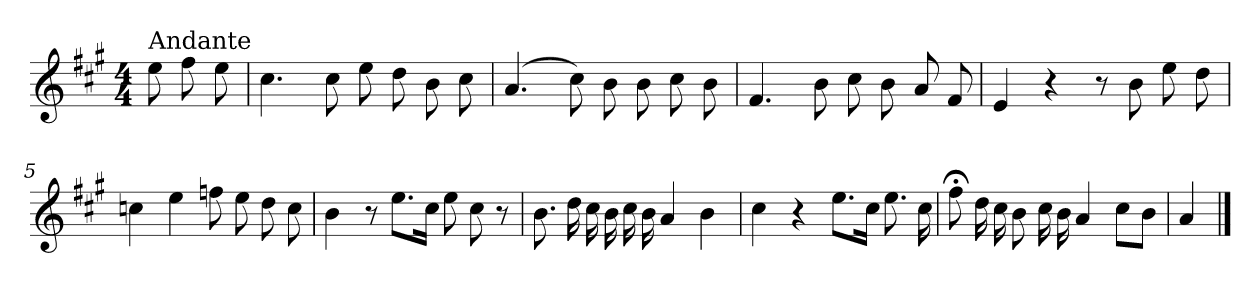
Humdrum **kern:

**kern
*part1
*staff1
*clefG2
*k[f#c#g#]
*A:
*M4/4
=
!LO:TX:a:t=Andante
8ee\
8ff#\
8ee\
=1
4.cc#\
8cc#\
8ee\
8dd\
8b\
8cc#\
=2
(>4.a/
8cc#\)
8b\
8b\
8cc#\
8b\
=3
4.f#/
8b\
8cc#\
8b\
8a/
8f#/
=4
4e/
4r
8r
8b\
8ee\
8dd\
!!LO:LB:g=z
=5
4ccn\
4ee\
8ffn\
8ee\
8dd\
8cc\
=6
4b\
8r
8.ee\L
16cc#\Jk
8ee\
8cc#\
8r
=7
8.b\
16dd\
16cc#\
16b\
16cc#\
16b\
4a/
4b\
=8
4cc#\
4r
8.ee\L
16cc#\Jk
8.ee\
16cc#\
!!LO:LB:g=z
=9
8ff#;<\
16dd\
16cc#\
8b\
16cc#\
16b\
4a/
8cc#\L
8b\J
=10
4a/
==
*-
